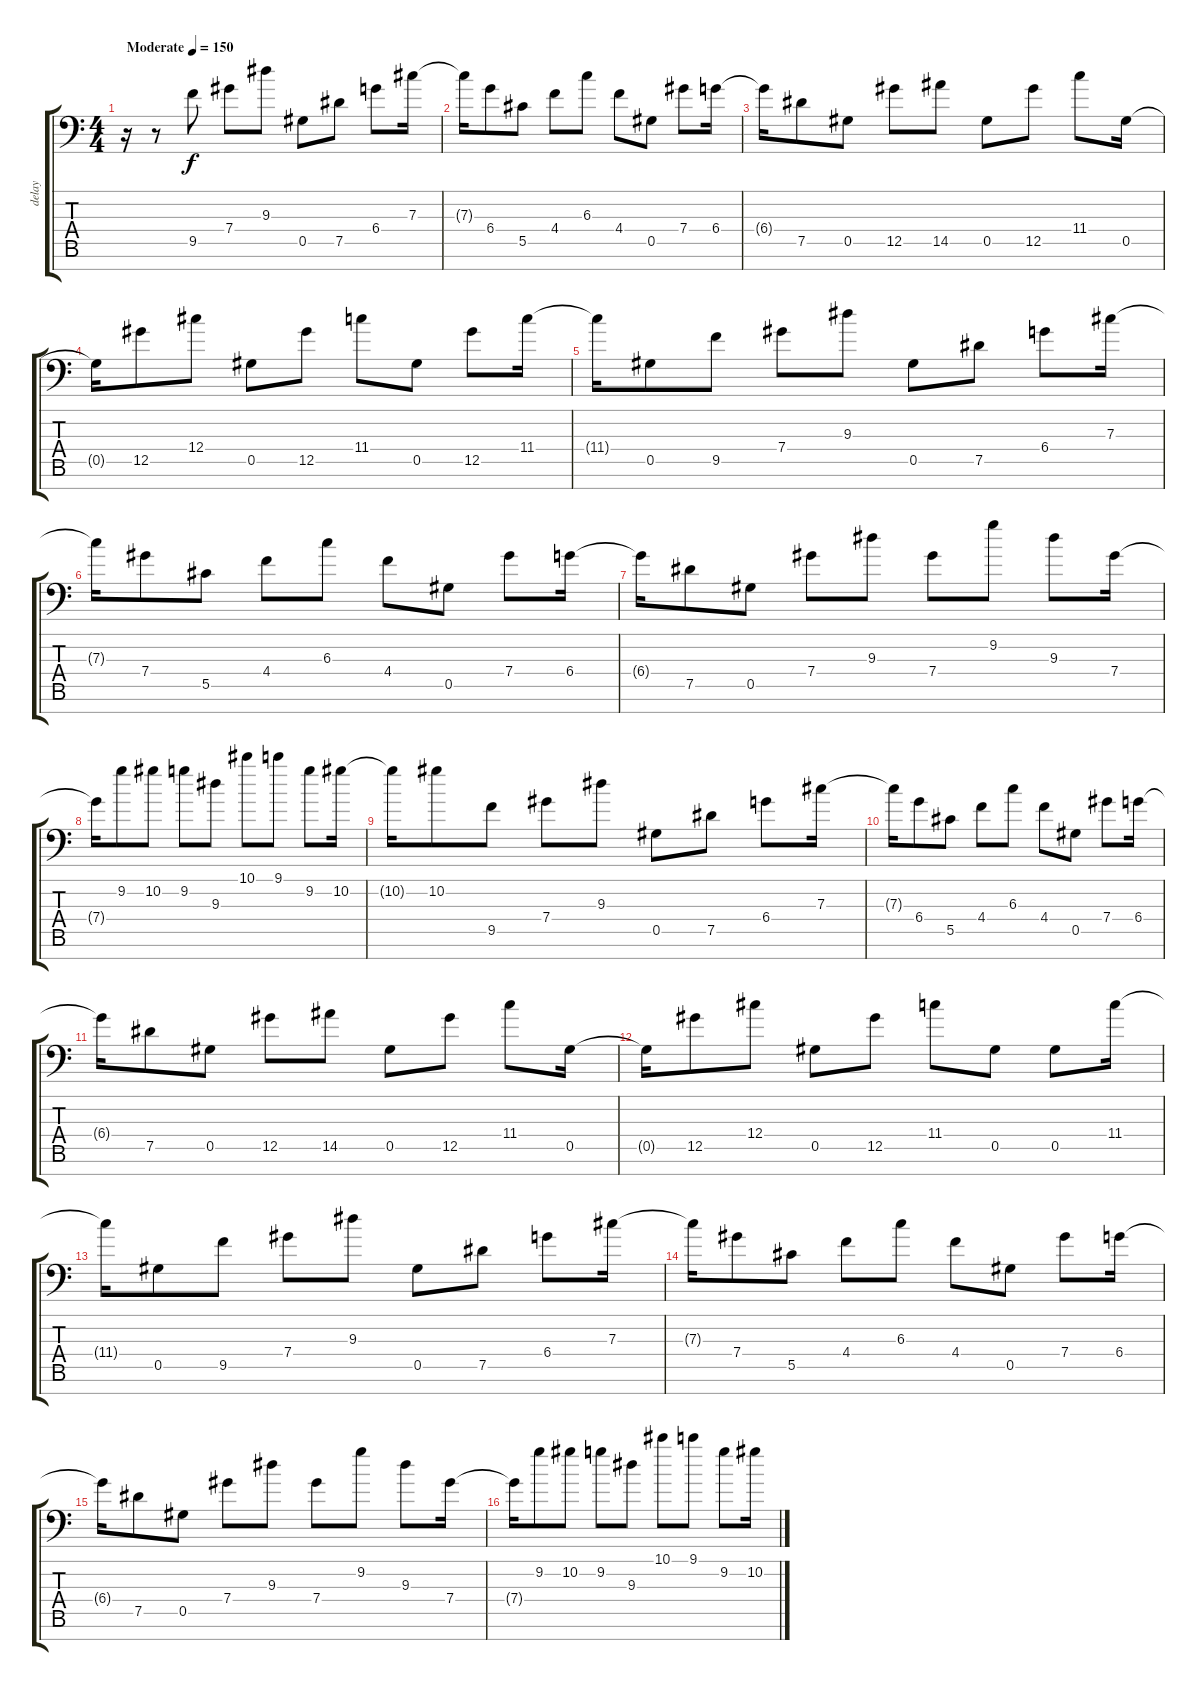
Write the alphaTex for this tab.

\track ("delay" "delay") {instrument electricguitarclean}
\staff {score tabs}
\tuning (Eb4 Bb3 Gb3 Db3 Ab2 Eb2 Ab1) {hide}
\ts (4 4)
\tempo (150 "Moderate")
\clef f4
\ks c
r.16{dy f instrument electricguitarclean} r.8 9.5.8 7.4.8 9.3.8 0.5.8 7.5.8 6.4.8 7.3.16 |
7.3{t}.16 6.4.8 5.5.8 4.4.8 6.3.8 4.4.8 0.5.8 7.4.8 6.4.16 |
6.4{t}.16 7.5.8 0.5.8 12.5.8 14.5.8 0.5.8 12.5.8 11.4.8 0.5.16 |
0.5{t}.16 12.5.8 12.4.8 0.5.8 12.5.8 11.4.8 0.5.8 12.5.8 11.4.16 |
11.4{t}.16 0.5.8 9.5.8 7.4.8 9.3.8 0.5.8 7.5.8 6.4.8 7.3.16 |
7.3{t}.16 7.4.8 5.5.8 4.4.8 6.3.8 4.4.8 0.5.8 7.4.8 6.4.16 |
6.4{t}.16 7.5.8 0.5.8 7.4.8 9.3.8 7.4.8 9.2.8 9.3.8 7.4.16 |
7.4{t}.16 9.2.8 10.2.8 9.2.8 9.3.8 10.1.8 9.1.8 9.2.8 10.2.16 |
10.2{t}.16 10.2.8 9.5.8 7.4.8 9.3.8 0.5.8 7.5.8 6.4.8 7.3.16 |
7.3{t}.16 6.4.8 5.5.8 4.4.8 6.3.8 4.4.8 0.5.8 7.4.8 6.4.16 |
6.4{t}.16 7.5.8 0.5.8 12.5.8 14.5.8 0.5.8 12.5.8 11.4.8 0.5.16 |
0.5{t}.16 12.5.8 12.4.8 0.5.8 12.5.8 11.4.8 0.5.8 0.5.8 11.4.16 |
11.4{t}.16 0.5.8 9.5.8 7.4.8 9.3.8 0.5.8 7.5.8 6.4.8 7.3.16 |
7.3{t}.16 7.4.8 5.5.8 4.4.8 6.3.8 4.4.8 0.5.8 7.4.8 6.4.16 |
6.4{t}.16 7.5.8 0.5.8 7.4.8 9.3.8 7.4.8 9.2.8 9.3.8 7.4.16 |
7.4{t}.16 9.2.8 10.2.8 9.2.8 9.3.8 10.1.8 9.1.8 9.2.8 10.2.16
